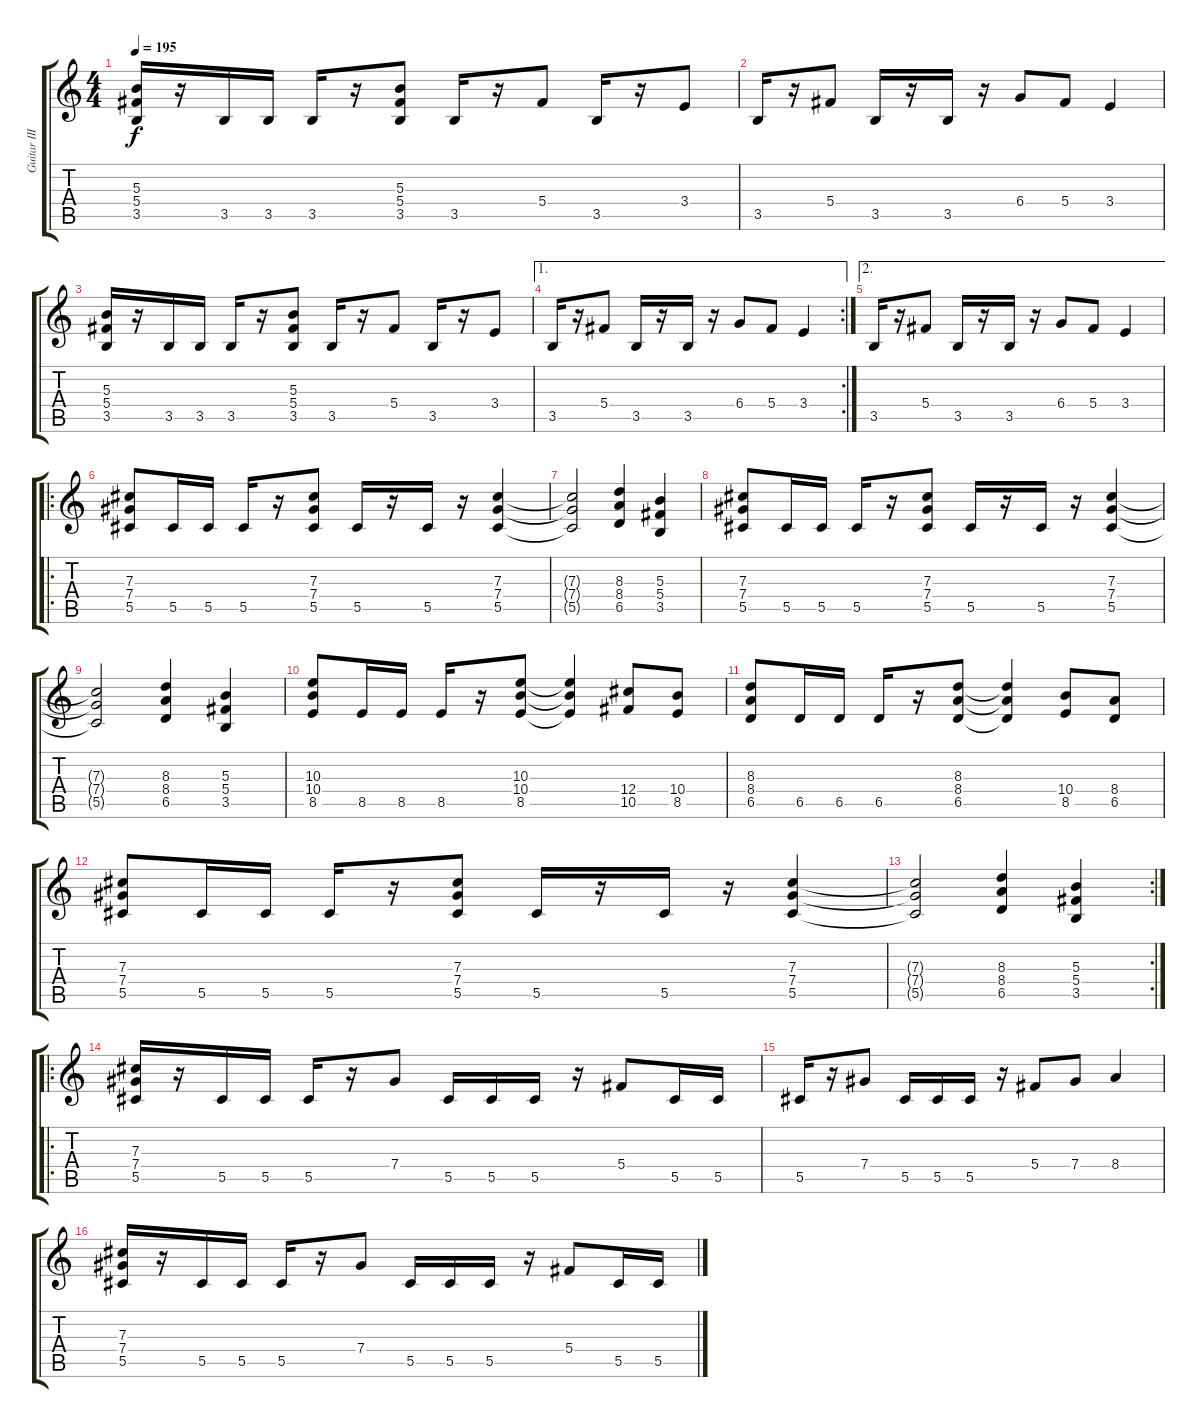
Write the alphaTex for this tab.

\track ("Guitar III (w/ dist.)" "Guitar III") {instrument distortionguitar}
\staff {score tabs}
\tuning (Eb4 Bb3 Gb3 Db3 Ab2 Eb2) {hide}
\ts (4 4)
\tempo 195
\clef g2
\ks c
(5.3 5.4 3.5).16{dy f} r.16 3.5.16 3.5.16 3.5.16 r.16 (5.3 5.4 3.5).8 3.5.16 r.16 5.4.8 3.5.16 r.16 3.4.8 |
3.5.16 r.16 5.4.8 3.5.16 r.16 3.5.16 r.16 6.4.8 5.4.8 3.4.4 |
(5.3 5.4 3.5).16 r.16 3.5.16 3.5.16 3.5.16 r.16 (5.3 5.4 3.5).8 3.5.16 r.16 5.4.8 3.5.16 r.16 3.4.8 |
\ae 1
\rc 2
3.5.16 r.16 5.4.8 3.5.16 r.16 3.5.16 r.16 6.4.8 5.4.8 3.4.4 |
\ae 2
3.5.16 r.16 5.4.8 3.5.16 r.16 3.5.16 r.16 6.4.8 5.4.8 3.4.4 |
\ro
(7.3 7.4 5.5).8 5.5.16 5.5.16 5.5.16 r.16 (7.3 7.4 5.5).8 5.5.16 r.16 5.5.16 r.16 (7.3 7.4 5.5).4 |
(7.3{t} 7.4{t} 5.5{t}).2 (8.3 8.4 6.5).4 (5.3 5.4 3.5).4 |
(7.3 7.4 5.5).8 5.5.16 5.5.16 5.5.16 r.16 (7.3 7.4 5.5).8 5.5.16 r.16 5.5.16 r.16 (7.3 7.4 5.5).4 |
(7.3{t} 7.4{t} 5.5{t}).2 (8.3 8.4 6.5).4 (5.3 5.4 3.5).4 |
(10.3 10.4 8.5).8 8.5.16 8.5.16 8.5.16 r.16 (10.3 10.4 8.5).8 (10.3{t} 10.4{t} 8.5{t}).4 (12.4 10.5).8 (10.4 8.5).8 |
(8.3 8.4 6.5).8 6.5.16 6.5.16 6.5.16 r.16 (8.3 8.4 6.5).8 (8.3{t} 8.4{t} 6.5{t}).4 (10.4 8.5).8 (8.4 6.5).8 |
(7.3 7.4 5.5).8 5.5.16 5.5.16 5.5.16 r.16 (7.3 7.4 5.5).8 5.5.16 r.16 5.5.16 r.16 (7.3 7.4 5.5).4 |
\rc 2
(7.3{t} 7.4{t} 5.5{t}).2 (8.3 8.4 6.5).4 (5.3 5.4 3.5).4 |
\ro
(7.3 7.4 5.5).16 r.16 5.5.16 5.5.16 5.5.16 r.16 7.4.8 5.5.16 5.5.16 5.5.16 r.16 5.4.8 5.5.16 5.5.16 |
5.5.16 r.16 7.4.8 5.5.16 5.5.16 5.5.16 r.16 5.4.8 7.4.8 8.4.4 |
(7.3 7.4 5.5).16 r.16 5.5.16 5.5.16 5.5.16 r.16 7.4.8 5.5.16 5.5.16 5.5.16 r.16 5.4.8 5.5.16 5.5.16
